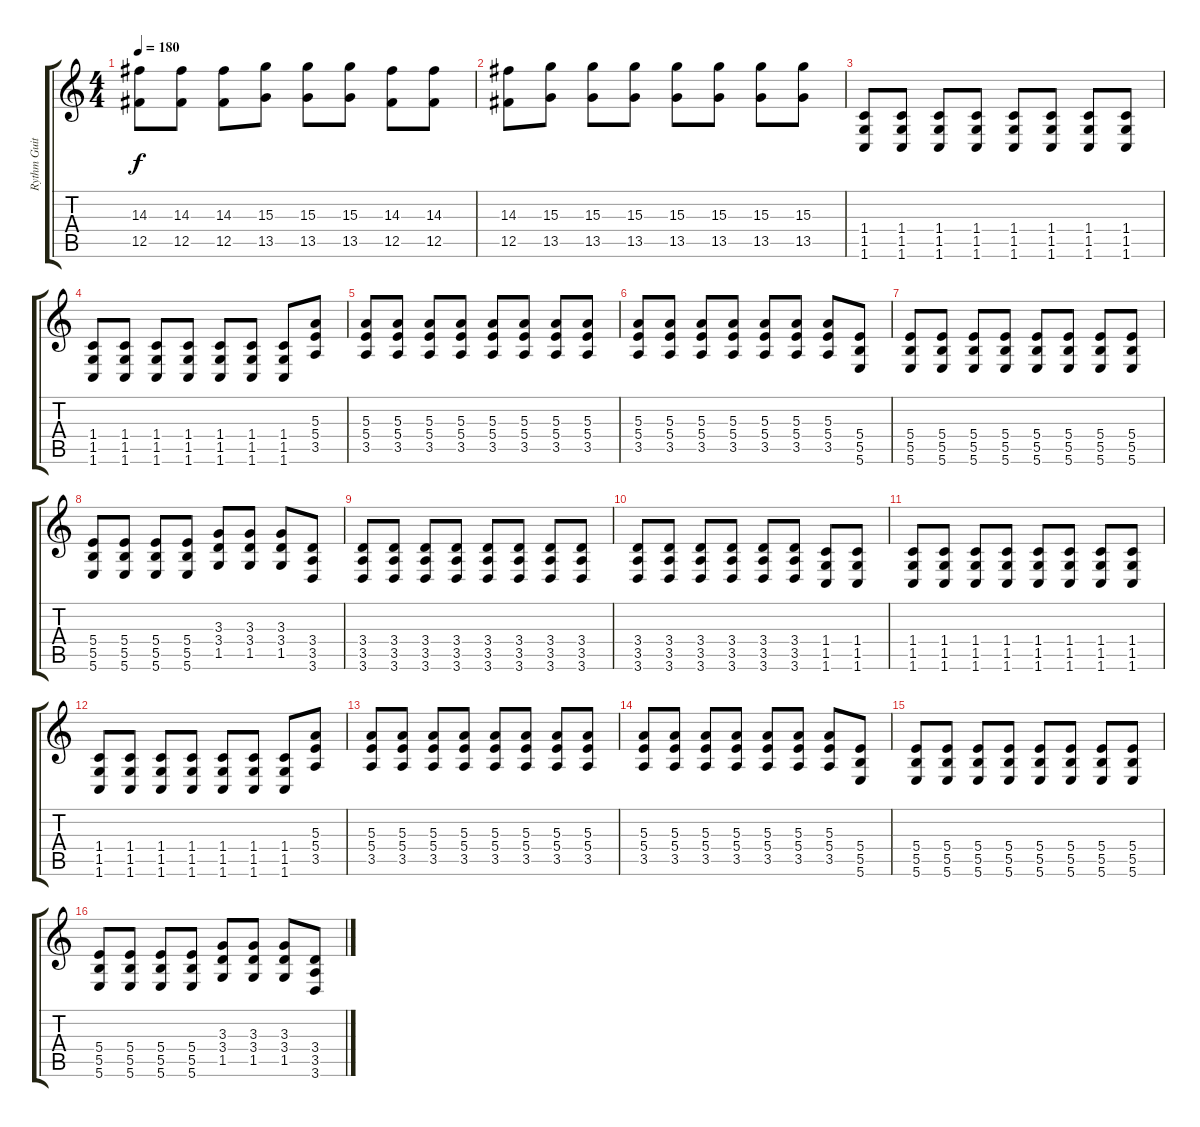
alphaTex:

\track ("Rythm Guitar" "Rythm Guit") {instrument distortionguitar}
\staff {score tabs}
\tuning (Db4 Ab3 E3 B2 Gb2 B1) {hide}
\ts (4 4)
\tempo 180
\clef g2
\ks c
(14.3 12.5).8{dy f} (14.3 12.5).8 (14.3 12.5).8 (15.3 13.5).8 (15.3 13.5).8 (15.3 13.5).8 (14.3 12.5).8 (14.3 12.5).8 |
(14.3 12.5).8 (15.3 13.5).8 (15.3 13.5).8 (15.3 13.5).8 (15.3 13.5).8 (15.3 13.5).8 (15.3 13.5).8 (15.3 13.5).8 |
(1.4 1.5 1.6).8 (1.4 1.5 1.6).8 (1.4 1.5 1.6).8 (1.4 1.5 1.6).8 (1.4 1.5 1.6).8 (1.4 1.5 1.6).8 (1.4 1.5 1.6).8 (1.4 1.5 1.6).8 |
(1.4 1.5 1.6).8 (1.4 1.5 1.6).8 (1.4 1.5 1.6).8 (1.4 1.5 1.6).8 (1.4 1.5 1.6).8 (1.4 1.5 1.6).8 (1.4 1.5 1.6).8 (5.3 5.4 3.5).8 |
(5.3 5.4 3.5).8 (5.3 5.4 3.5).8 (5.3 5.4 3.5).8 (5.3 5.4 3.5).8 (5.3 5.4 3.5).8 (5.3 5.4 3.5).8 (5.3 5.4 3.5).8 (5.3 5.4 3.5).8 |
(5.3 5.4 3.5).8 (5.3 5.4 3.5).8 (5.3 5.4 3.5).8 (5.3 5.4 3.5).8 (5.3 5.4 3.5).8 (5.3 5.4 3.5).8 (5.3 5.4 3.5).8 (5.4 5.5 5.6).8 |
(5.4 5.5 5.6).8 (5.4 5.5 5.6).8 (5.4 5.5 5.6).8 (5.4 5.5 5.6).8 (5.4 5.5 5.6).8 (5.4 5.5 5.6).8 (5.4 5.5 5.6).8 (5.4 5.5 5.6).8 |
(5.4 5.5 5.6).8 (5.4 5.5 5.6).8 (5.4 5.5 5.6).8 (5.4 5.5 5.6).8 (3.3 3.4 1.5).8 (3.3 3.4 1.5).8 (3.3 3.4 1.5).8 (3.4 3.5 3.6).8 |
(3.4 3.5 3.6).8 (3.4 3.5 3.6).8 (3.4 3.5 3.6).8 (3.4 3.5 3.6).8 (3.4 3.5 3.6).8 (3.4 3.5 3.6).8 (3.4 3.5 3.6).8 (3.4 3.5 3.6).8 |
(3.4 3.5 3.6).8 (3.4 3.5 3.6).8 (3.4 3.5 3.6).8 (3.4 3.5 3.6).8 (3.4 3.5 3.6).8 (3.4 3.5 3.6).8 (1.4 1.5 1.6).8 (1.4 1.5 1.6).8 |
(1.4 1.5 1.6).8 (1.4 1.5 1.6).8 (1.4 1.5 1.6).8 (1.4 1.5 1.6).8 (1.4 1.5 1.6).8 (1.4 1.5 1.6).8 (1.4 1.5 1.6).8 (1.4 1.5 1.6).8 |
(1.4 1.5 1.6).8 (1.4 1.5 1.6).8 (1.4 1.5 1.6).8 (1.4 1.5 1.6).8 (1.4 1.5 1.6).8 (1.4 1.5 1.6).8 (1.4 1.5 1.6).8 (5.3 5.4 3.5).8 |
(5.3 5.4 3.5).8 (5.3 5.4 3.5).8 (5.3 5.4 3.5).8 (5.3 5.4 3.5).8 (5.3 5.4 3.5).8 (5.3 5.4 3.5).8 (5.3 5.4 3.5).8 (5.3 5.4 3.5).8 |
(5.3 5.4 3.5).8 (5.3 5.4 3.5).8 (5.3 5.4 3.5).8 (5.3 5.4 3.5).8 (5.3 5.4 3.5).8 (5.3 5.4 3.5).8 (5.3 5.4 3.5).8 (5.4 5.5 5.6).8 |
(5.4 5.5 5.6).8 (5.4 5.5 5.6).8 (5.4 5.5 5.6).8 (5.4 5.5 5.6).8 (5.4 5.5 5.6).8 (5.4 5.5 5.6).8 (5.4 5.5 5.6).8 (5.4 5.5 5.6).8 |
(5.4 5.5 5.6).8 (5.4 5.5 5.6).8 (5.4 5.5 5.6).8 (5.4 5.5 5.6).8 (3.3 3.4 1.5).8 (3.3 3.4 1.5).8 (3.3 3.4 1.5).8 (3.4 3.5 3.6).8
